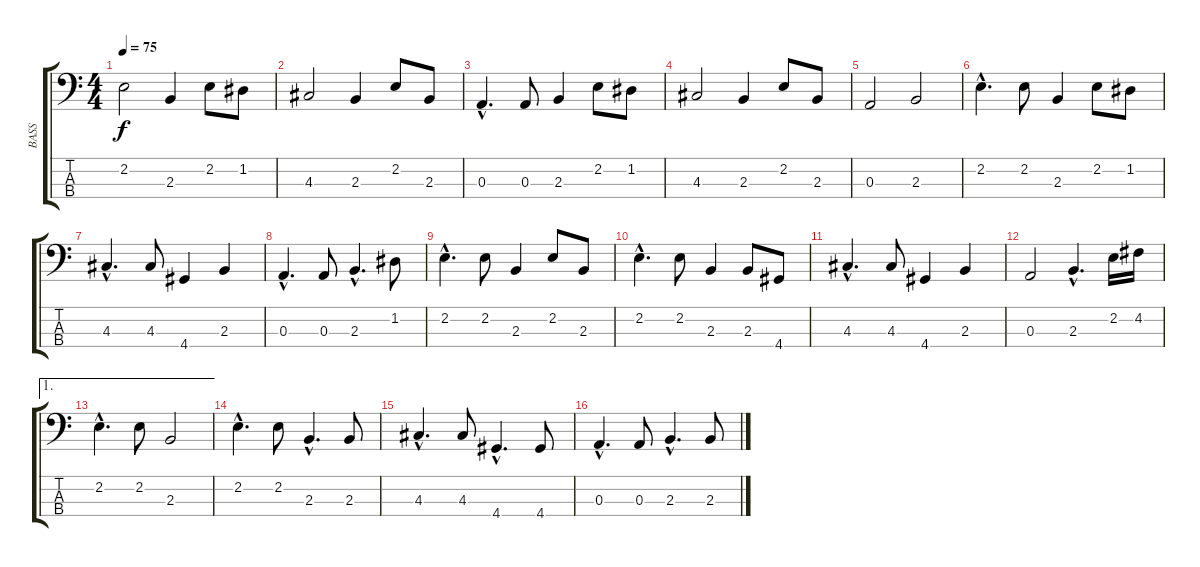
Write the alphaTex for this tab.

\track ("BASS " "BASS ") {instrument electricbassfinger}
\staff {score tabs}
\tuning (G2 D2 A1 E1) {hide}
\ts (4 4)
\tempo 75
\clef f4
\ks c
2.2.2{dy f} 2.3.4 2.2.8 1.2.8 |
4.3.2 2.3.4 2.2.8 2.3.8 |
0.3{hac}.4{d} 0.3.8 2.3.4 2.2.8 1.2.8 |
4.3.2 2.3.4 2.2.8 2.3.8 |
0.3.2 2.3.2 |
2.2{hac}.4{d} 2.2.8 2.3.4 2.2.8 1.2.8 |
4.3{hac}.4{d} 4.3.8 4.4.4 2.3.4 |
0.3{hac}.4{d} 0.3.8 2.3{hac}.4{d} 1.2.8 |
2.2{hac}.4{d} 2.2.8 2.3.4 2.2.8 2.3.8 |
2.2{hac}.4{d} 2.2.8 2.3.4 2.3.8 4.4.8 |
4.3{hac}.4{d} 4.3.8 4.4.4 2.3.4 |
0.3.2 2.3{hac}.4{d} 2.2.16 4.2.16 |
\ae 1
2.2{hac}.4{d} 2.2.8 2.3.2 |
2.2{hac}.4{d} 2.2.8 2.3{hac}.4{d} 2.3.8 |
4.3{hac}.4{d} 4.3.8 4.4{hac}.4{d} 4.4.8 |
0.3{hac}.4{d} 0.3.8 2.3{hac}.4{d} 2.3.8
